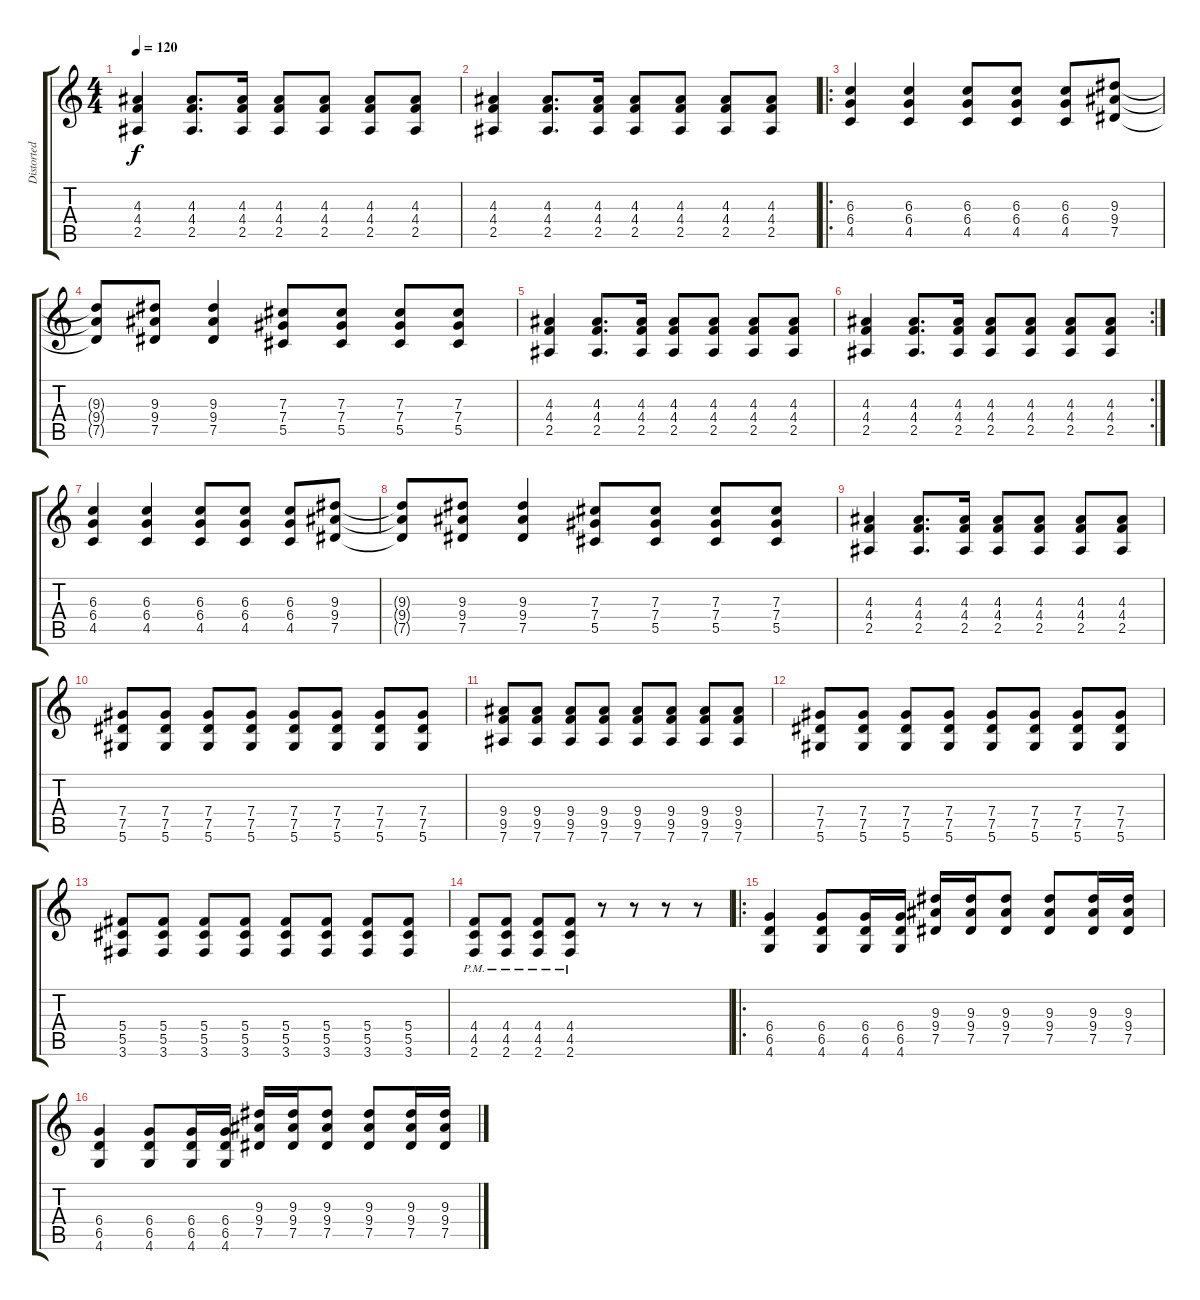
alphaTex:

\track ("Distorted Guitar" "Distorted ") {instrument overdrivenguitar}
\staff {score tabs}
\tuning (Eb4 Bb3 Gb3 Db3 Ab2 Eb2) {hide}
\ts (4 4)
\tempo 120
\clef g2
\ks c
(4.3 4.4 2.5).4{dy f} (4.3 4.4 2.5).8{d} (4.3 4.4 2.5).16 (4.3 4.4 2.5).8 (4.3 4.4 2.5).8 (4.3 4.4 2.5).8 (4.3 4.4 2.5).8 |
(4.3 4.4 2.5).4 (4.3 4.4 2.5).8{d} (4.3 4.4 2.5).16 (4.3 4.4 2.5).8 (4.3 4.4 2.5).8 (4.3 4.4 2.5).8 (4.3 4.4 2.5).8 |
\ro
(6.3 6.4 4.5).4 (6.3 6.4 4.5).4 (6.3 6.4 4.5).8 (6.3 6.4 4.5).8 (6.3 6.4 4.5).8 (9.3 9.4 7.5).8 |
(9.3{t} 9.4{t} 7.5{t}).8 (9.3 9.4 7.5).8 (9.3 9.4 7.5).4 (7.3 7.4 5.5).8 (7.3 7.4 5.5).8 (7.3 7.4 5.5).8 (7.3 7.4 5.5).8 |
(4.3 4.4 2.5).4 (4.3 4.4 2.5).8{d} (4.3 4.4 2.5).16 (4.3 4.4 2.5).8 (4.3 4.4 2.5).8 (4.3 4.4 2.5).8 (4.3 4.4 2.5).8 |
\rc 2
(4.3 4.4 2.5).4 (4.3 4.4 2.5).8{d} (4.3 4.4 2.5).16 (4.3 4.4 2.5).8 (4.3 4.4 2.5).8 (4.3 4.4 2.5).8 (4.3 4.4 2.5).8 |
(6.3 6.4 4.5).4 (6.3 6.4 4.5).4 (6.3 6.4 4.5).8 (6.3 6.4 4.5).8 (6.3 6.4 4.5).8 (9.3 9.4 7.5).8 |
(9.3{t} 9.4{t} 7.5{t}).8 (9.3 9.4 7.5).8 (9.3 9.4 7.5).4 (7.3 7.4 5.5).8 (7.3 7.4 5.5).8 (7.3 7.4 5.5).8 (7.3 7.4 5.5).8 |
(4.3 4.4 2.5).4 (4.3 4.4 2.5).8{d} (4.3 4.4 2.5).16 (4.3 4.4 2.5).8 (4.3 4.4 2.5).8 (4.3 4.4 2.5).8 (4.3 4.4 2.5).8 |
(7.4 7.5 5.6).8 (7.4 7.5 5.6).8 (7.4 7.5 5.6).8 (7.4 7.5 5.6).8 (7.4 7.5 5.6).8 (7.4 7.5 5.6).8 (7.4 7.5 5.6).8 (7.4 7.5 5.6).8 |
(9.4 9.5 7.6).8 (9.4 9.5 7.6).8 (9.4 9.5 7.6).8 (9.4 9.5 7.6).8 (9.4 9.5 7.6).8 (9.4 9.5 7.6).8 (9.4 9.5 7.6).8 (9.4 9.5 7.6).8 |
(7.4 7.5 5.6).8 (7.4 7.5 5.6).8 (7.4 7.5 5.6).8 (7.4 7.5 5.6).8 (7.4 7.5 5.6).8 (7.4 7.5 5.6).8 (7.4 7.5 5.6).8 (7.4 7.5 5.6).8 |
(5.4 5.5 3.6).8 (5.4 5.5 3.6).8 (5.4 5.5 3.6).8 (5.4 5.5 3.6).8 (5.4 5.5 3.6).8 (5.4 5.5 3.6).8 (5.4 5.5 3.6).8 (5.4 5.5 3.6).8 |
(4.4{pm} 4.5{pm} 2.6{pm}).8 (4.4{pm} 4.5{pm} 2.6{pm}).8 (4.4{pm} 4.5{pm} 2.6{pm}).8 (4.4{pm} 4.5{pm} 2.6{pm}).8 r.8 r.8 r.8 r.8 |
\ro
(6.4 6.5 4.6).4{instrument distortionguitar} (6.4 6.5 4.6).8 (6.4 6.5 4.6).16 (6.4 6.5 4.6).16 (9.3 9.4 7.5).16 (9.3 9.4 7.5).16 (9.3 9.4 7.5).8 (9.3 9.4 7.5).8 (9.3 9.4 7.5).16 (9.3 9.4 7.5).16 |
(6.4 6.5 4.6).4{instrument distortionguitar} (6.4 6.5 4.6).8 (6.4 6.5 4.6).16 (6.4 6.5 4.6).16 (9.3 9.4 7.5).16 (9.3 9.4 7.5).16 (9.3 9.4 7.5).8 (9.3 9.4 7.5).8 (9.3 9.4 7.5).16 (9.3 9.4 7.5).16
